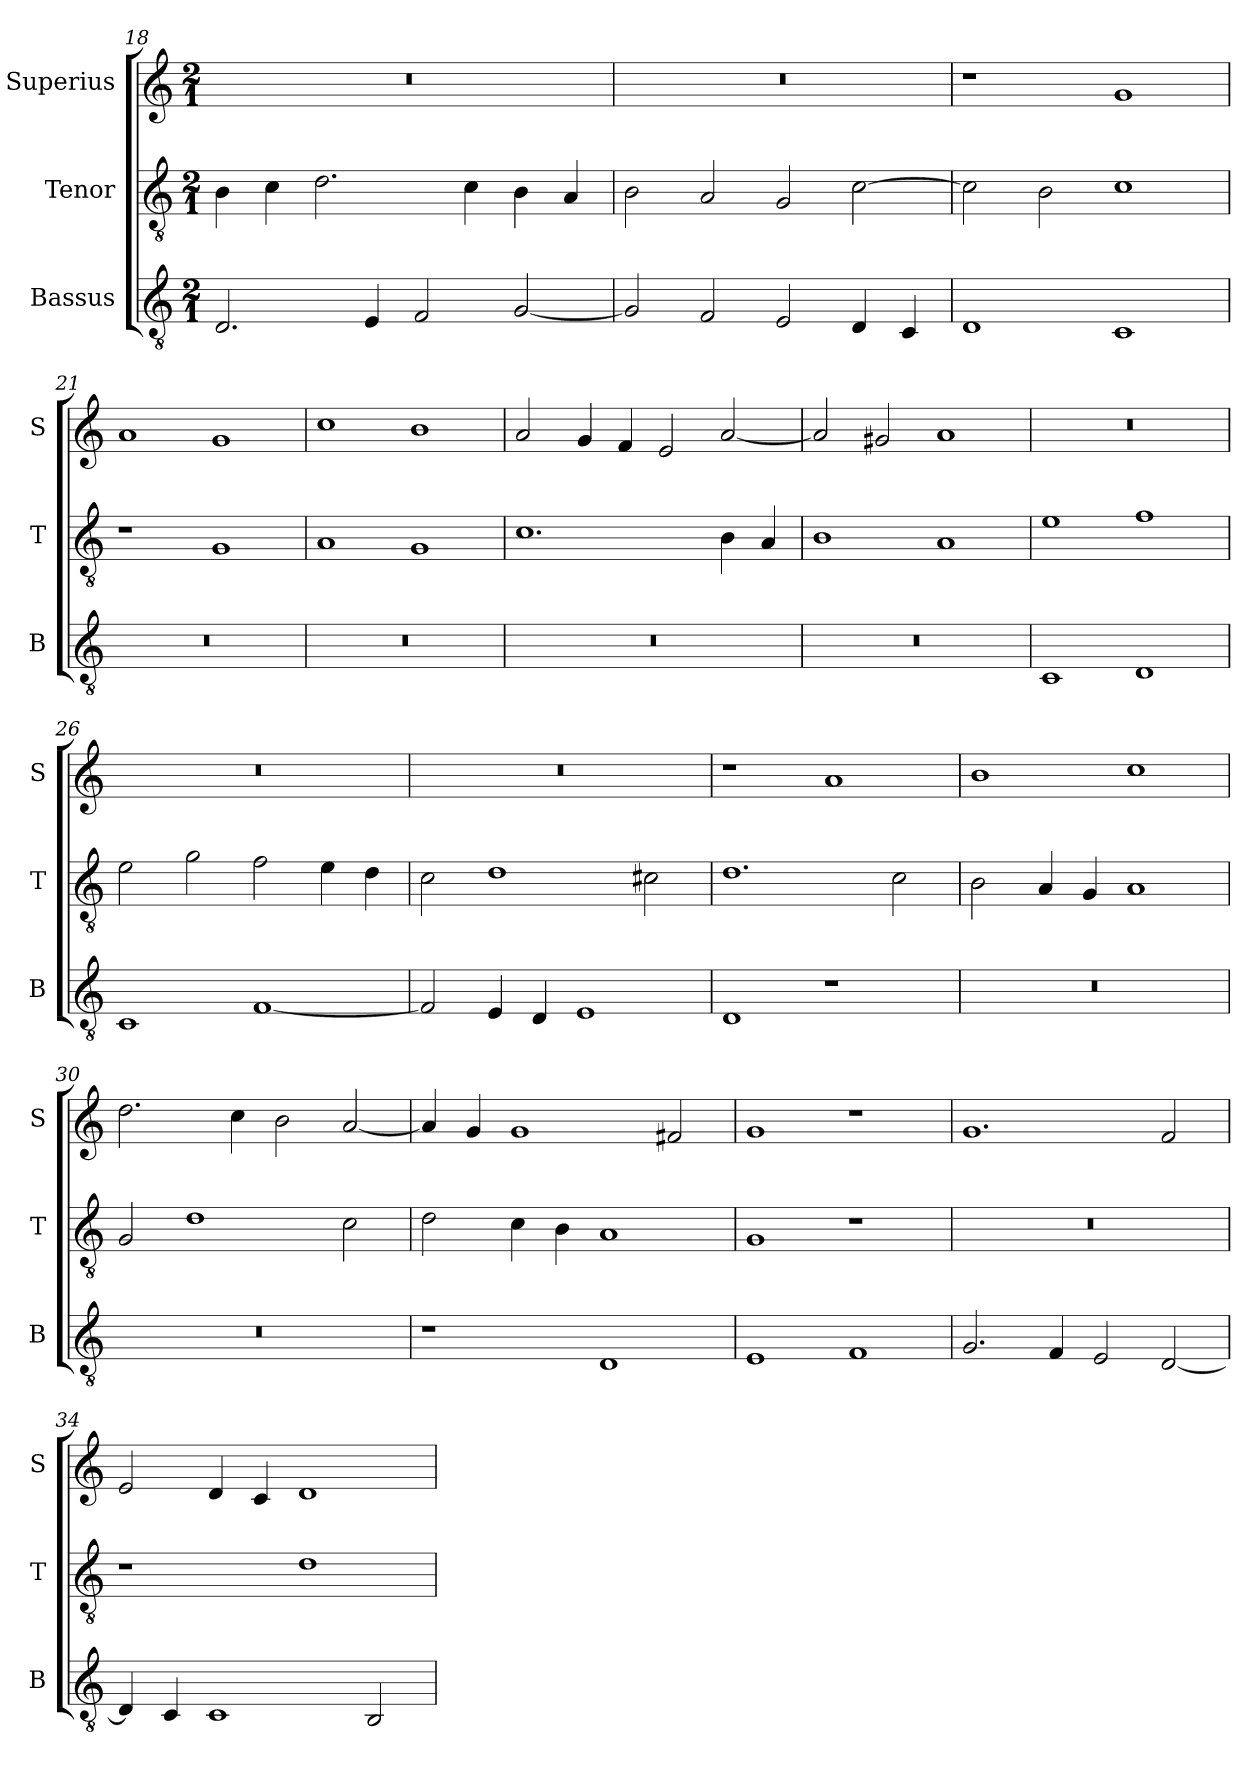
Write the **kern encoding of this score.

**kern	**kern	**kern
*part3	*part2	*part1
*staff3	*staff2	*staff1
*I"Bassus	*I"Tenor	*I"Superius
*I'B	*I'T	*I'S
*clefGv2	*clefGv2	*clefG2
*k[]	*k[]	*k[]
*M2/1	*M2/1	*M2/1
=18	=18	=18
2.D/	4B\	0r
.	4c\	.
.	2.d\	.
4E/	.	.
2F/	.	.
.	4c\	.
[2G/	4B\	.
.	4A/	.
=19	=19	=19
2G/]	2B\	0r
2F/	2A/	.
2E/	2G/	.
4D/	[2c\	.
4C/	.	.
=20	=20	=20
1D	2c\]	1r
.	2B\	.
1C	1c	1g
=21	=21	=21
0r	1r	1a
.	1G	1g
=22	=22	=22
0r	1A	1cc
.	1G	1b
=23	=23	=23
0r	1.c	2a/
.	.	4g/
.	.	4f/
.	.	2e/
.	4B\	[2a/
.	4A/	.
=24	=24	=24
0r	1B	2a/]
.	.	2g#X/
.	1A	1a
=25	=25	=25
1C	1e	0r
1D	1f	.
=26	=26	=26
1C	2e\	0r
.	2g\	.
[1F	2f\	.
.	4e\	.
.	4d\	.
=27	=27	=27
2F/]	2c\	0r
4E/	1d	.
4D/	.	.
1E	.	.
.	2c#X\	.
=28	=28	=28
1D	1.d	1r
1r	.	1a
.	2c\	.
=29	=29	=29
0r	2B\	1b
.	4A/	.
.	4G/	.
.	1A	1cc
=30	=30	=30
0r	2G/	2.dd\
.	1d	.
.	.	4cc\
.	.	2b\
.	2c\	[2a/
=31	=31	=31
1r	2d\	4a/]
.	.	4g/
.	4c\	1g
.	4B\	.
1D	1A	.
.	.	2f#X/
=32	=32	=32
1E	1G	1g
1F	1r	1r
=33	=33	=33
2.G/	0r	1.g
4F/	.	.
2E/	.	.
[2D/	.	2f/
=34	=34	=34
4D/]	1r	2e/
4C/	.	.
1C	.	4d/
.	.	4c/
.	1d	1d
2BB/	.	.
=	=	=
*-	*-	*-
